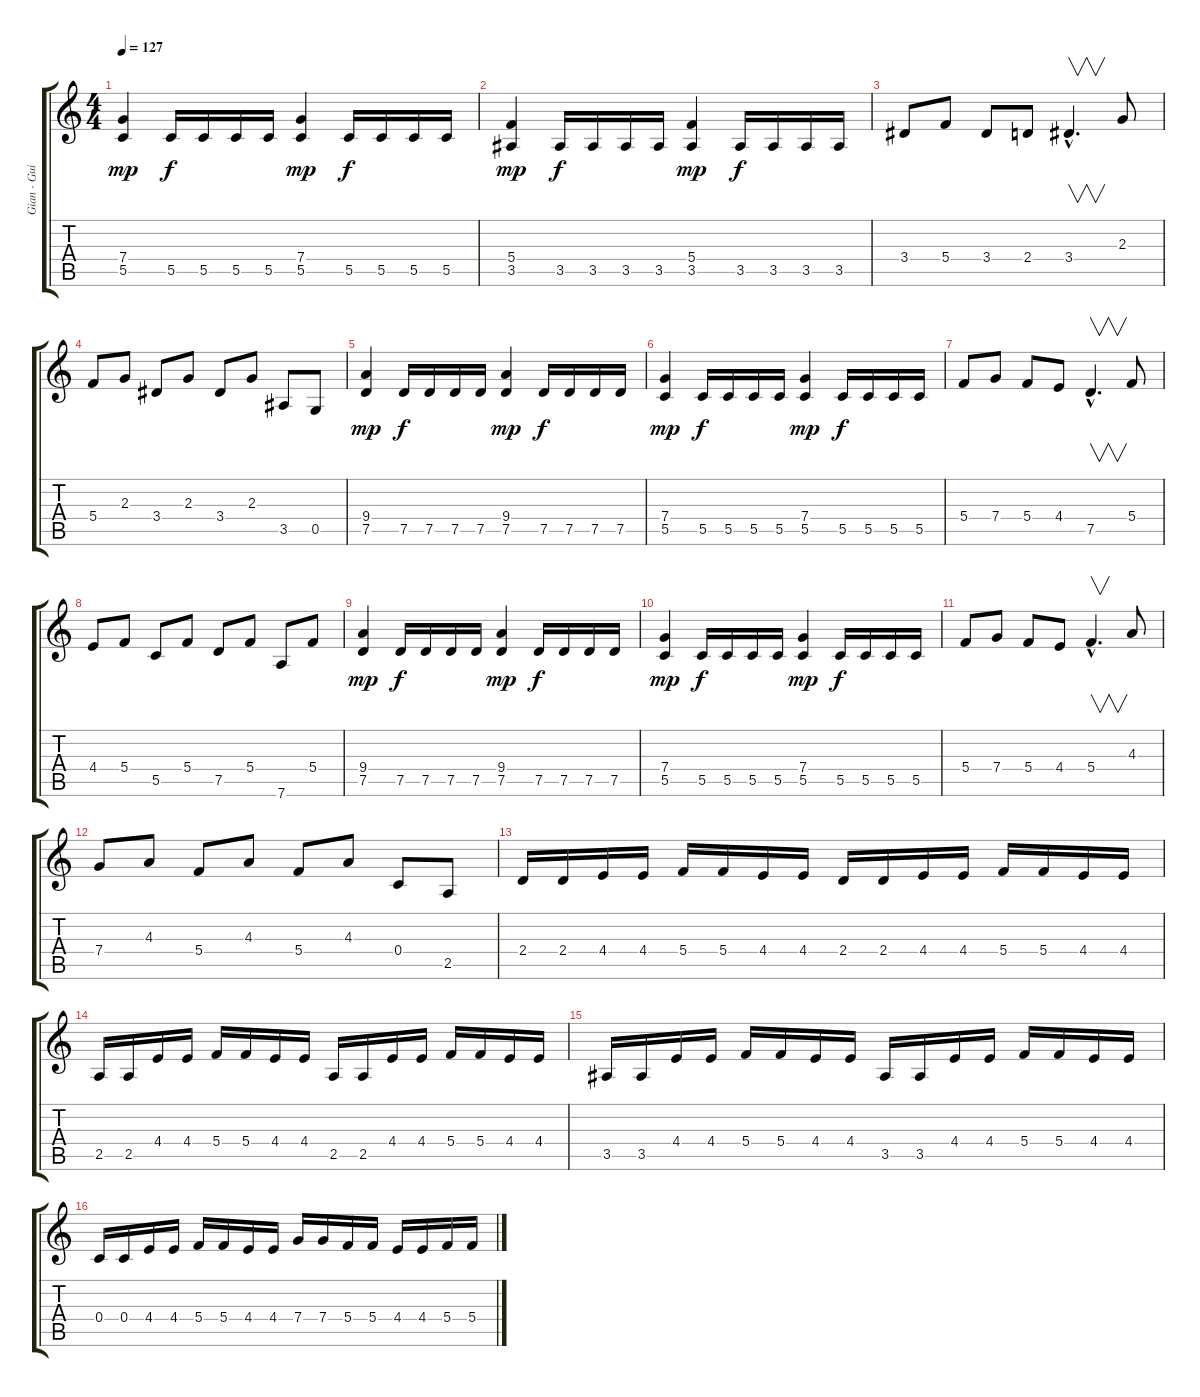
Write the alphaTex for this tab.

\track ("Gian - Guitar 2" "Gian - Gui") {instrument distortionguitar}
\staff {score tabs}
\tuning (D4 A3 F3 C3 G2 D2) {hide}
\ts (4 4)
\tempo 127
\clef g2
\ks c
(7.4 5.5).4{dy mp} 5.5.16{dy f} 5.5.16 5.5.16 5.5.16 (7.4 5.5).4{dy mp} 5.5.16{dy f} 5.5.16 5.5.16 5.5.16 |
(5.4 3.5).4{dy mp} 3.5.16{dy f} 3.5.16 3.5.16 3.5.16 (5.4 3.5).4{dy mp} 3.5.16{dy f} 3.5.16 3.5.16 3.5.16 |
3.4.8 5.4.8 3.4.8 2.4.8 3.4{hac}.4{v d} 2.3.8 |
5.4.8 2.3.8 3.4.8 2.3.8 3.4.8 2.3.8 3.5.8 0.5.8 |
(9.4 7.5).4{dy mp} 7.5.16{dy f} 7.5.16 7.5.16 7.5.16 (9.4 7.5).4{dy mp} 7.5.16{dy f} 7.5.16 7.5.16 7.5.16 |
(7.4 5.5).4{dy mp} 5.5.16{dy f} 5.5.16 5.5.16 5.5.16 (7.4 5.5).4{dy mp} 5.5.16{dy f} 5.5.16 5.5.16 5.5.16 |
5.4.8 7.4.8 5.4.8 4.4.8 7.5{hac}.4{v d} 5.4.8 |
4.4.8 5.4.8 5.5.8 5.4.8 7.5.8 5.4.8 7.6.8 5.4.8 |
(9.4 7.5).4{dy mp} 7.5.16{dy f} 7.5.16 7.5.16 7.5.16 (9.4 7.5).4{dy mp} 7.5.16{dy f} 7.5.16 7.5.16 7.5.16 |
(7.4 5.5).4{dy mp} 5.5.16{dy f} 5.5.16 5.5.16 5.5.16 (7.4 5.5).4{dy mp} 5.5.16{dy f} 5.5.16 5.5.16 5.5.16 |
5.4.8 7.4.8 5.4.8 4.4.8 5.4{hac}.4{v d} 4.3.8 |
7.4.8 4.3.8 5.4.8 4.3.8 5.4.8 4.3.8 0.4.8 2.5.8 |
2.4.16 2.4.16 4.4.16 4.4.16 5.4.16 5.4.16 4.4.16 4.4.16 2.4.16 2.4.16 4.4.16 4.4.16 5.4.16 5.4.16 4.4.16 4.4.16 |
2.5.16 2.5.16 4.4.16 4.4.16 5.4.16 5.4.16 4.4.16 4.4.16 2.5.16 2.5.16 4.4.16 4.4.16 5.4.16 5.4.16 4.4.16 4.4.16 |
3.5.16 3.5.16 4.4.16 4.4.16 5.4.16 5.4.16 4.4.16 4.4.16 3.5.16 3.5.16 4.4.16 4.4.16 5.4.16 5.4.16 4.4.16 4.4.16 |
0.4.16 0.4.16 4.4.16 4.4.16 5.4.16 5.4.16 4.4.16 4.4.16 7.4.16 7.4.16 5.4.16 5.4.16 4.4.16 4.4.16 5.4.16 5.4.16
